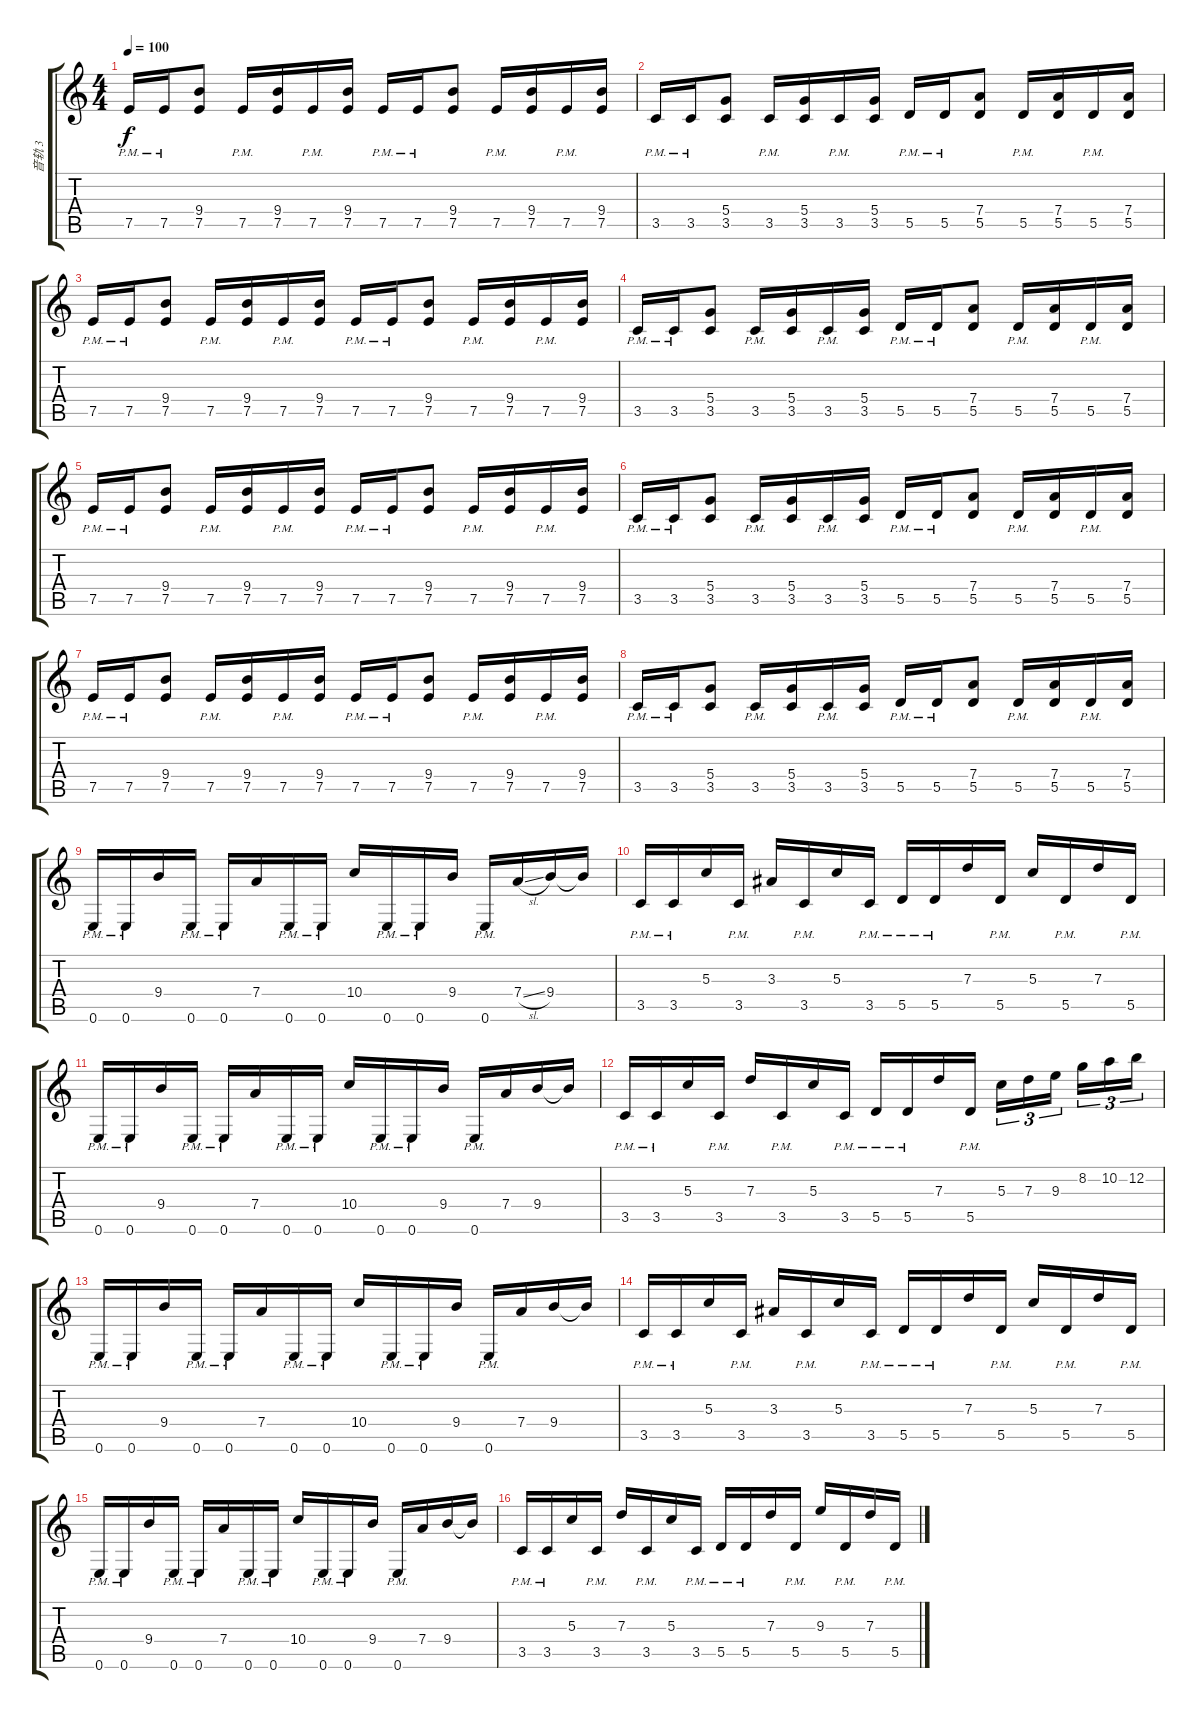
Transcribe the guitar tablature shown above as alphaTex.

\track ("音轨 3" "音轨 3") {instrument distortionguitar}
\staff {score tabs}
\tuning (E4 B3 G3 D3 A2 E2) {hide}
\ts (4 4)
\tempo 100
\clef g2
\ks c
7.5{pm}.16{dy f} 7.5{pm}.16 (9.4 7.5).8 7.5{pm}.16 (9.4 7.5).16 7.5{pm}.16 (9.4 7.5).16 7.5{pm}.16 7.5{pm}.16 (9.4 7.5).8 7.5{pm}.16 (9.4 7.5).16 7.5{pm}.16 (9.4 7.5).16 |
3.5{pm}.16 3.5{pm}.16 (5.4 3.5).8 3.5{pm}.16 (5.4 3.5).16 3.5{pm}.16 (5.4 3.5).16 5.5{pm}.16 5.5{pm}.16 (7.4 5.5).8 5.5{pm}.16 (7.4 5.5).16 5.5{pm}.16 (7.4 5.5).16 |
7.5{pm}.16 7.5{pm}.16 (9.4 7.5).8 7.5{pm}.16 (9.4 7.5).16 7.5{pm}.16 (9.4 7.5).16 7.5{pm}.16 7.5{pm}.16 (9.4 7.5).8 7.5{pm}.16 (9.4 7.5).16 7.5{pm}.16 (9.4 7.5).16 |
3.5{pm}.16 3.5{pm}.16 (5.4 3.5).8 3.5{pm}.16 (5.4 3.5).16 3.5{pm}.16 (5.4 3.5).16 5.5{pm}.16 5.5{pm}.16 (7.4 5.5).8 5.5{pm}.16 (7.4 5.5).16 5.5{pm}.16 (7.4 5.5).16 |
7.5{pm}.16 7.5{pm}.16 (9.4 7.5).8 7.5{pm}.16 (9.4 7.5).16 7.5{pm}.16 (9.4 7.5).16 7.5{pm}.16 7.5{pm}.16 (9.4 7.5).8 7.5{pm}.16 (9.4 7.5).16 7.5{pm}.16 (9.4 7.5).16 |
3.5{pm}.16 3.5{pm}.16 (5.4 3.5).8 3.5{pm}.16 (5.4 3.5).16 3.5{pm}.16 (5.4 3.5).16 5.5{pm}.16 5.5{pm}.16 (7.4 5.5).8 5.5{pm}.16 (7.4 5.5).16 5.5{pm}.16 (7.4 5.5).16 |
7.5{pm}.16 7.5{pm}.16 (9.4 7.5).8 7.5{pm}.16 (9.4 7.5).16 7.5{pm}.16 (9.4 7.5).16 7.5{pm}.16 7.5{pm}.16 (9.4 7.5).8 7.5{pm}.16 (9.4 7.5).16 7.5{pm}.16 (9.4 7.5).16 |
3.5{pm}.16 3.5{pm}.16 (5.4 3.5).8 3.5{pm}.16 (5.4 3.5).16 3.5{pm}.16 (5.4 3.5).16 5.5{pm}.16 5.5{pm}.16 (7.4 5.5).8 5.5{pm}.16 (7.4 5.5).16 5.5{pm}.16 (7.4 5.5).16 |
0.6{pm}.16 0.6{pm}.16 9.4.16 0.6{pm}.16 0.6{pm}.16 7.4.16 0.6{pm}.16 0.6{pm}.16 10.4.16 0.6{pm}.16 0.6{pm}.16 9.4.16 0.6{pm}.16 7.4{sl}.16 9.4.16 9.4{t}.16 |
3.5{pm}.16 3.5{pm}.16 5.3.16 3.5{pm}.16 3.3.16 3.5{pm}.16 5.3.16 3.5{pm}.16 5.5{pm}.16 5.5{pm}.16 7.3.16 5.5{pm}.16 5.3.16 5.5{pm}.16 7.3.16 5.5{pm}.16 |
0.6{pm}.16 0.6{pm}.16 9.4.16 0.6{pm}.16 0.6{pm}.16 7.4.16 0.6{pm}.16 0.6{pm}.16 10.4.16 0.6{pm}.16 0.6{pm}.16 9.4.16 0.6{pm}.16 7.4.16 9.4.16 9.4{t}.16 |
3.5{pm}.16 3.5{pm}.16 5.3.16 3.5{pm}.16 7.3.16 3.5{pm}.16 5.3.16 3.5{pm}.16 5.5{pm}.16 5.5{pm}.16 7.3.16 5.5{pm}.16 5.3.16{tu (3 2)} 7.3.16{tu (3 2)} 9.3.16{tu (3 2) beam splitsecondary} 8.2.16{tu (3 2)} 10.2.16{tu (3 2)} 12.2.16{tu (3 2)} |
0.6{pm}.16 0.6{pm}.16 9.4.16 0.6{pm}.16 0.6{pm}.16 7.4.16 0.6{pm}.16 0.6{pm}.16 10.4.16 0.6{pm}.16 0.6{pm}.16 9.4.16 0.6{pm}.16 7.4.16 9.4.16 9.4{t}.16 |
3.5{pm}.16 3.5{pm}.16 5.3.16 3.5{pm}.16 3.3.16 3.5{pm}.16 5.3.16 3.5{pm}.16 5.5{pm}.16 5.5{pm}.16 7.3.16 5.5{pm}.16 5.3.16 5.5{pm}.16 7.3.16 5.5{pm}.16 |
0.6{pm}.16 0.6{pm}.16 9.4.16 0.6{pm}.16 0.6{pm}.16 7.4.16 0.6{pm}.16 0.6{pm}.16 10.4.16 0.6{pm}.16 0.6{pm}.16 9.4.16 0.6{pm}.16 7.4.16 9.4.16 9.4{t}.16 |
3.5{pm}.16 3.5{pm}.16 5.3.16 3.5{pm}.16 7.3.16 3.5{pm}.16 5.3.16 3.5{pm}.16 5.5{pm}.16 5.5{pm}.16 7.3.16 5.5{pm}.16 9.3.16 5.5{pm}.16 7.3.16 5.5{pm}.16
